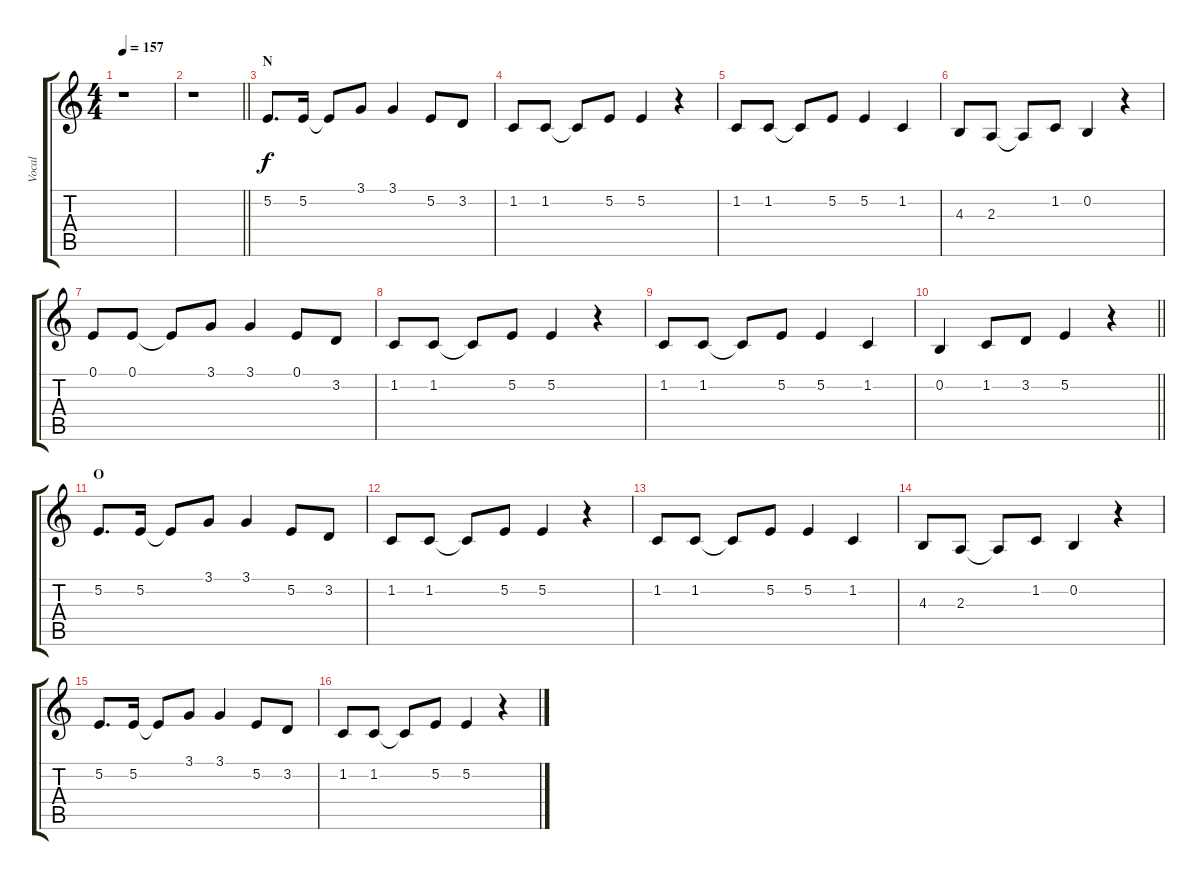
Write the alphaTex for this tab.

\track ("Vocal" "Vocal") {instrument trumpet}
\staff {score tabs}
\tuning (E4 B3 G3 D3 A2 E2) {hide}
\ts (4 4)
\tempo 157
\clef g2
\ks c
r.1{dy f} |
\barLineRight lightlight
r.1 |
\section ("" "N")
5.2.8{d} 5.2.16 5.2{t}.8 3.1.8 3.1.4 5.2.8 3.2.8 |
1.2.8 1.2.8 1.2{t}.8 5.2.8 5.2.4 r.4 |
1.2.8 1.2.8 1.2{t}.8 5.2.8 5.2.4 1.2.4 |
4.3.8 2.3.8 2.3{t}.8 1.2.8 0.2.4 r.4 |
0.1.8 0.1.8 0.1{t}.8 3.1.8 3.1.4 0.1.8 3.2.8 |
1.2.8 1.2.8 1.2{t}.8 5.2.8 5.2.4 r.4 |
1.2.8 1.2.8 1.2{t}.8 5.2.8 5.2.4 1.2.4 |
\barLineRight lightlight
0.2.4 1.2.8 3.2.8 5.2.4 r.4 |
\section ("" "O")
5.2.8{d} 5.2.16 5.2{t}.8 3.1.8 3.1.4 5.2.8 3.2.8 |
1.2.8 1.2.8 1.2{t}.8 5.2.8 5.2.4 r.4 |
1.2.8 1.2.8 1.2{t}.8 5.2.8 5.2.4 1.2.4 |
4.3.8 2.3.8 2.3{t}.8 1.2.8 0.2.4 r.4 |
5.2.8{d} 5.2.16 5.2{t}.8 3.1.8 3.1.4 5.2.8 3.2.8 |
1.2.8 1.2.8 1.2{t}.8 5.2.8 5.2.4 r.4
